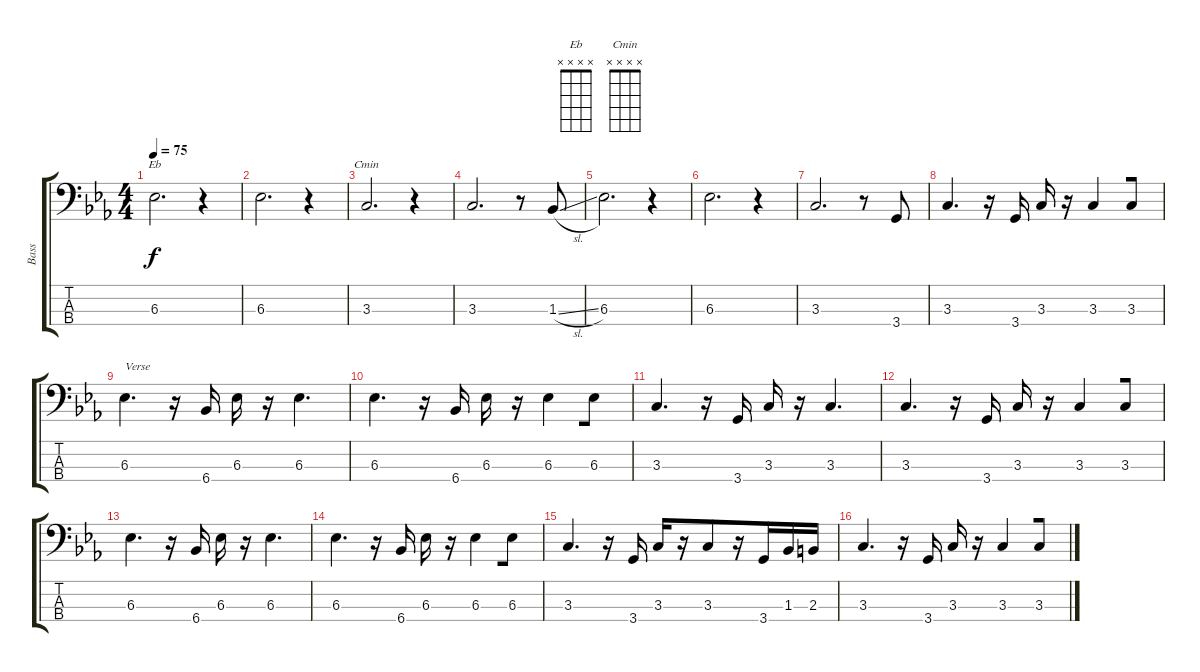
\track ("Bass" "Bass") {instrument electricbassfinger}
\staff {score tabs}
\tuning (G2 D2 A1 E1) {hide}
\chord ("Eb" x x x x)
\chord ("Cmin" x x x x)
\ts (4 4)
\tempo 75
\clef f4
\ks eb
6.3.2{d ch "Eb" dy f instrument electricbassfinger} r.4 |
6.3.2{d} r.4 |
3.3.2{d ch "Cmin"} r.4 |
3.3.2{d} r.8{beam merge} 1.3{sl}.8 |
6.3.2{d} r.4 |
6.3.2{d} r.4 |
3.3.2{d} r.8 3.4.8 |
3.3.4{d} r.16 3.4.16 3.3.16 r.16 3.3.4{beam merge} 3.3.8 |
6.3.4{d txt "Verse"} r.16 6.4.16 6.3.16 r.16 6.3.4{d} |
6.3.4{d} r.16 6.4.16 6.3.16 r.16 6.3.4{beam merge} 6.3.8 |
3.3.4{d} r.16 3.4.16 3.3.16 r.16 3.3.4{d} |
3.3.4{d} r.16 3.4.16 3.3.16 r.16 3.3.4{beam merge} 3.3.8 |
6.3.4{d} r.16 6.4.16 6.3.16 r.16 6.3.4{d} |
6.3.4{d} r.16 6.4.16 6.3.16 r.16 6.3.4{beam merge} 6.3.8 |
3.3.4{d} r.16 3.4.16 3.3.16 r.16 3.3.8{beam merge} r.16{beam merge} 3.4.16 1.3.16 2.3.16 |
3.3.4{d} r.16 3.4.16 3.3.16 r.16 3.3.4{beam merge} 3.3.8
